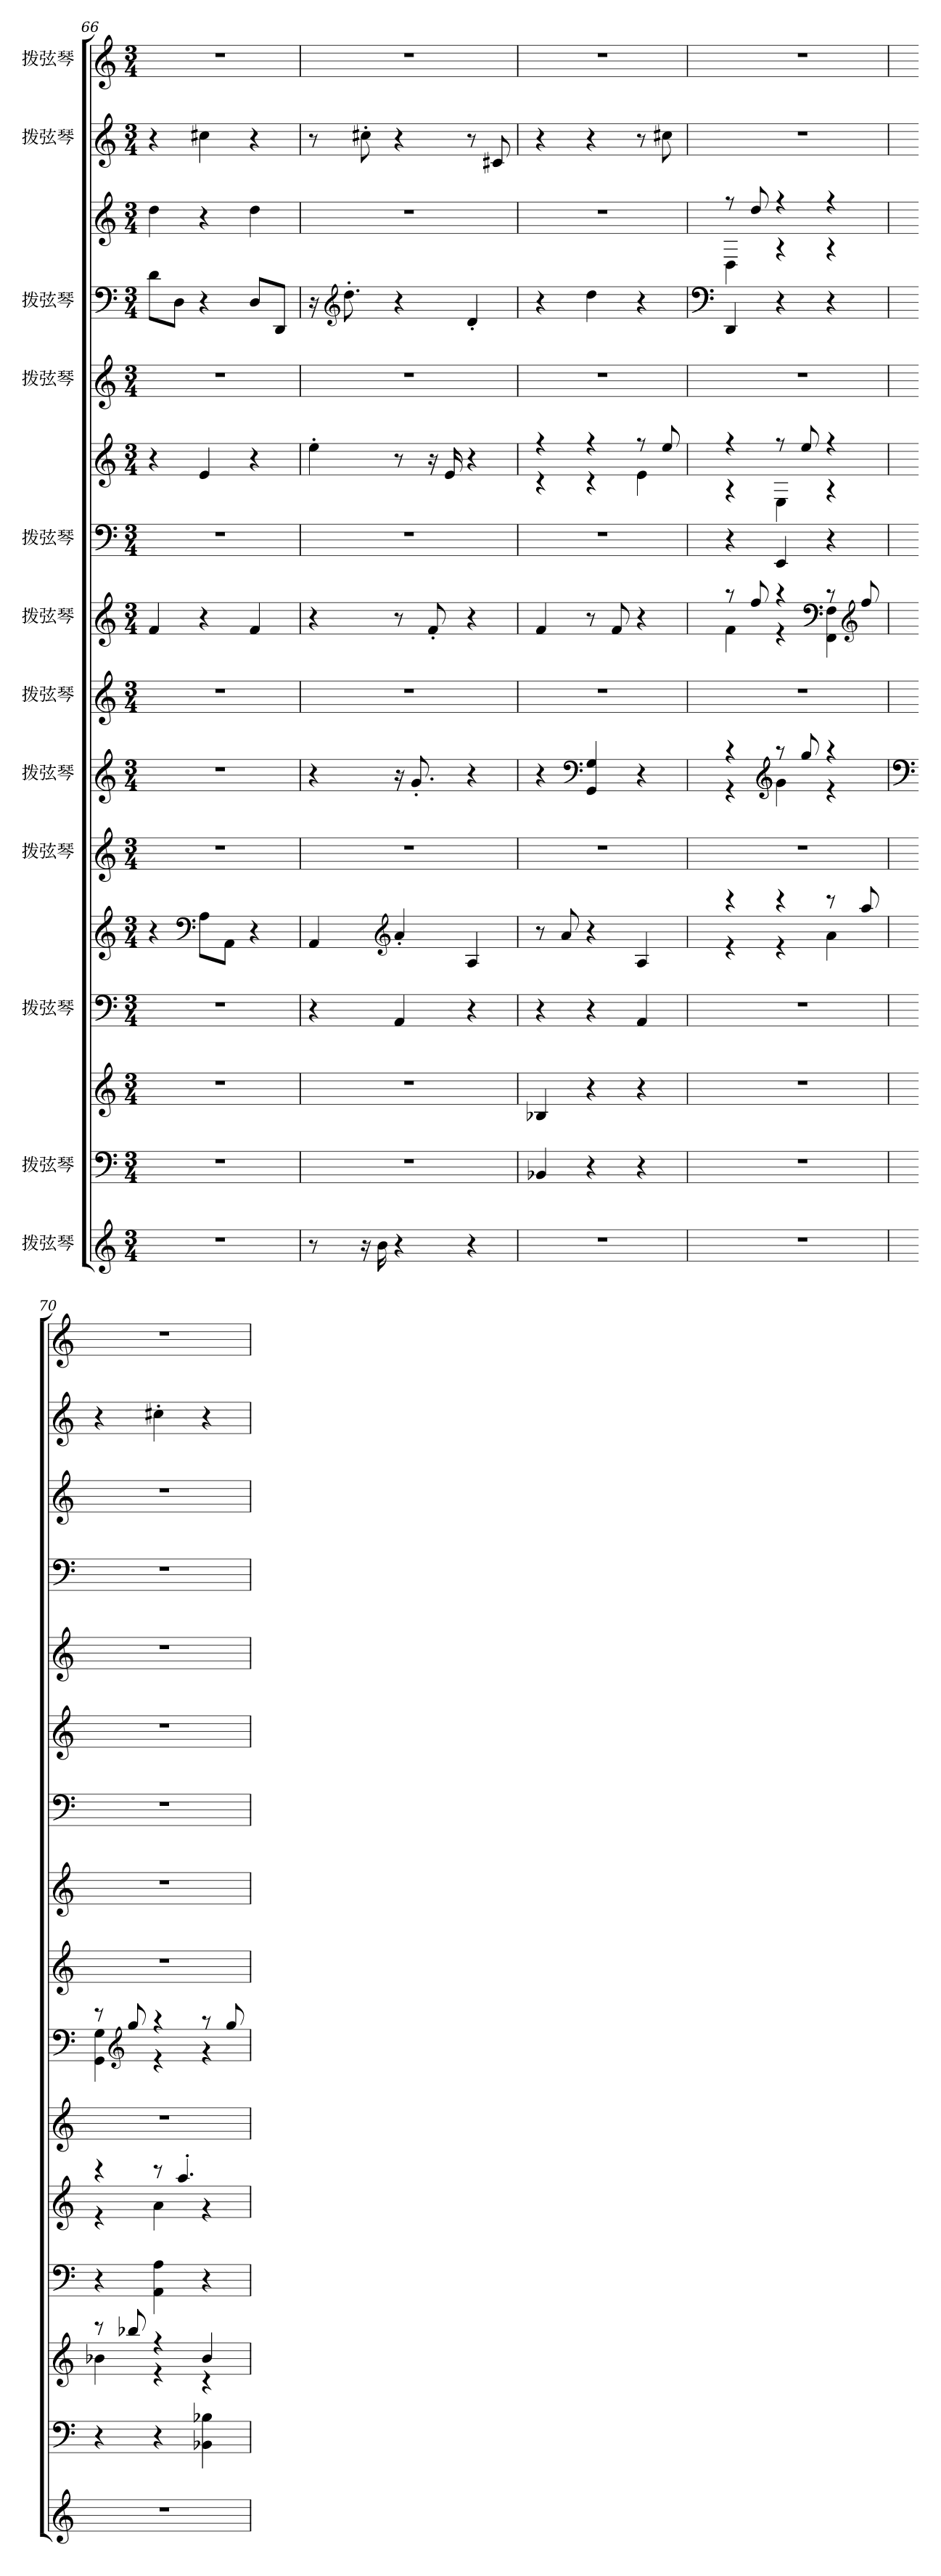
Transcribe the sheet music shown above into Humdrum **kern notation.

**kern	**kern	**kern	**kern	**kern	**kern	**kern	**kern	**kern	**kern	**kern	**kern	**kern	**kern	**kern	**kern
*part12	*part11	*part11	*part10	*part10	*part9	*part8	*part7	*part6	*part5	*part5	*part4	*part3	*part3	*part2	*part1
*staff16	*staff15	*staff14	*staff13	*staff12	*staff11	*staff10	*staff9	*staff8	*staff7	*staff6	*staff5	*staff4	*staff3	*staff2	*staff1
*I"拨弦琴	*I"拨弦琴	*	*I"拨弦琴	*	*I"拨弦琴	*I"拨弦琴	*I"拨弦琴	*I"拨弦琴	*I"拨弦琴	*	*I"拨弦琴	*I"拨弦琴	*	*I"拨弦琴	*I"拨弦琴
*clefG2	*clefF4	*clefG2	*clefF4	*clefG2	*clefG2	*clefG2	*clefG2	*clefG2	*clefF4	*clefG2	*clefG2	*clefF4	*clefG2	*clefG2	*clefG2
*k[]	*k[]	*k[]	*k[]	*k[]	*k[]	*k[]	*k[]	*k[]	*k[]	*k[]	*k[]	*k[]	*k[]	*k[]	*k[]
*M3/4	*M3/4	*M3/4	*M3/4	*M3/4	*M3/4	*M3/4	*M3/4	*M3/4	*M3/4	*M3/4	*M3/4	*M3/4	*M3/4	*M3/4	*M3/4
=66	=66	=66	=66	=66	=66	=66	=66	=66	=66	=66	=66	=66	=66	=66	=66
2.r	2.r	2.r	2.r	4r	2.r	2.r	2.r	4f/	2.r	4r	2.r	8d\L	4dd\	4r	2.r
.	.	.	.	.	.	.	.	.	.	.	.	8D\J	.	.	.
*	*	*	*	*clefF4	*	*	*	*	*	*	*	*	*	*	*
.	.	.	.	8A\L	.	.	.	4r	.	4e/	.	4r	4r	4cc#X\	.
.	.	.	.	8AA\J	.	.	.	.	.	.	.	.	.	.	.
.	.	.	.	4r	.	.	.	4f/	.	4r	.	8D/L	4dd\	4r	.
.	.	.	.	.	.	.	.	.	.	.	.	8DD/J	.	.	.
=67	=67	=67	=67	=67	=67	=67	=67	=67	=67	=67	=67	=67	=67	=67	=67
8r	2.r	2.r	4r	4AA/	2.r	4r	2.r	4r	2.r	4ee'\	2.r	16r	2.r	8r	2.r
*	*	*	*	*	*	*	*	*	*	*	*	*clefG2	*	*	*
.	.	.	.	.	.	.	.	.	.	.	.	8.dd'\	.	.	.
16r	.	.	.	.	.	.	.	.	.	.	.	.	.	8cc#X'\	.
16b\	.	.	.	.	.	.	.	.	.	.	.	.	.	.	.
*	*	*	*	*clefG2	*	*	*	*	*	*	*	*	*	*	*
4r	.	.	4AA/	4a'/	.	16r	.	8r	.	8r	.	4r	.	4r	.
.	.	.	.	.	.	8.g'/	.	.	.	.	.	.	.	.	.
.	.	.	.	.	.	.	.	8f'/	.	16r	.	.	.	.	.
.	.	.	.	.	.	.	.	.	.	16e/	.	.	.	.	.
4r	.	.	4r	4A/	.	4r	.	4r	.	4r	.	4d'/	.	8r	.
.	.	.	.	.	.	.	.	.	.	.	.	.	.	8c#X/	.
!!LO:PB:g=z
=68	=68	=68	=68	=68	=68	=68	=68	=68	=68	=68	=68	=68	=68	=68	=68
*	*	*	*	*	*	*	*	*	*	*^	*	*	*	*	*
2.r	4BB-X/	4B-X/	4r	8r	2.r	4r	2.r	4f/	2.r	4r	4r	2.r	4r	2.r	4r	2.r
.	.	.	.	8a/	.	.	.	.	.	.	.	.	.	.	.	.
*	*	*	*	*	*	*clefF4	*	*	*	*	*	*	*	*	*	*
.	4r	4r	4r	4r	.	4GG/ 4G/	.	8r	.	4r	4r	.	4dd\	.	4r	.
.	.	.	.	.	.	.	.	8f/	.	.	.	.	.	.	.	.
.	4r	4r	4AA/	4A/	.	4r	.	4r	.	8r	4e\	.	4r	.	8r	.
.	.	.	.	.	.	.	.	.	.	8ee/	.	.	.	.	8cc#X\	.
=69	=69	=69	=69	=69	=69	=69	=69	=69	=69	=69	=69	=69	=69	=69	=69	=69
*	*	*	*	*	*	*	*	*	*	*	*	*	*clefF4	*	*	*
*	*	*	*	*^	*	*^	*	*^	*	*	*	*	*	*^	*	*
2.r	2.r	2.r	2.r	4r	4r	2.r	4r	4r	2.r	8r	4f\	4r	4r	4r	2.r	4DD/	8r	4D\	2.r	2.r
.	.	.	.	.	.	.	.	.	.	8ff/	.	.	.	.	.	.	8dd/	.	.	.
*	*	*	*	*	*	*	*clefG2	*	*	*	*	*	*	*	*	*	*	*	*	*
.	.	.	.	4r	4r	.	8r	4g\	.	4r	4r	4EE/	8r	4E\	.	4r	4r	4r	.	.
.	.	.	.	.	.	.	8gg/	.	.	.	.	.	8ee/	.	.	.	.	.	.	.
*	*	*	*	*	*	*	*	*	*	*clefF4	*	*	*	*	*	*	*	*	*	*
.	.	.	.	8r	4a\	.	4r	4r	.	8r	4FF\ 4F\	4r	4r	4r	.	4r	4r	4r	.	.
*	*	*	*	*	*	*	*	*	*	*clefG2	*	*	*	*	*	*	*	*	*	*
.	.	.	.	8aa/	.	.	.	.	.	8ff/	.	.	.	.	.	.	.	.	.	.
*	*	*	*	*	*	*	*	*	*	*v	*v	*	*v	*v	*	*	*v	*v	*	*
=70	=70	=70	=70	=70	=70	=70	=70	=70	=70	=70	=70	=70	=70	=70	=70	=70	=70
*	*	*	*	*	*	*	*clefF4	*	*	*	*	*	*	*	*	*	*
*	*	*^	*	*	*	*	*	*	*	*	*	*	*	*	*	*	*
2.r	4r	8r	4b-X\	4r	4r	4r	2.r	8r	4GG\ 4G\	2.r	2.r	2.r	2.r	2.r	2.r	2.r	4r	2.r
*	*	*	*	*	*	*	*	*clefG2	*	*	*	*	*	*	*	*	*	*
.	.	8bb-X/	.	.	.	.	.	8gg/	.	.	.	.	.	.	.	.	.	.
.	4r	4r	4r	4AA\ 4A\	8r	4a\	.	4r	4r	.	.	.	.	.	.	.	4cc#X'\	.
.	.	.	.	.	4.aa'/	.	.	.	.	.	.	.	.	.	.	.	.	.
.	4BB-X\ 4B-X\	4b-/	4r	4r	.	4r	.	8r	4r	.	.	.	.	.	.	.	4r	.
.	.	.	.	.	.	.	.	8gg/	.	.	.	.	.	.	.	.	.	.
*	*	*v	*v	*	*v	*v	*	*v	*v	*	*	*	*	*	*	*	*	*
=	=	=	=	=	=	=	=	=	=	=	=	=	=	=	=
*-	*-	*-	*-	*-	*-	*-	*-	*-	*-	*-	*-	*-	*-	*-	*-
